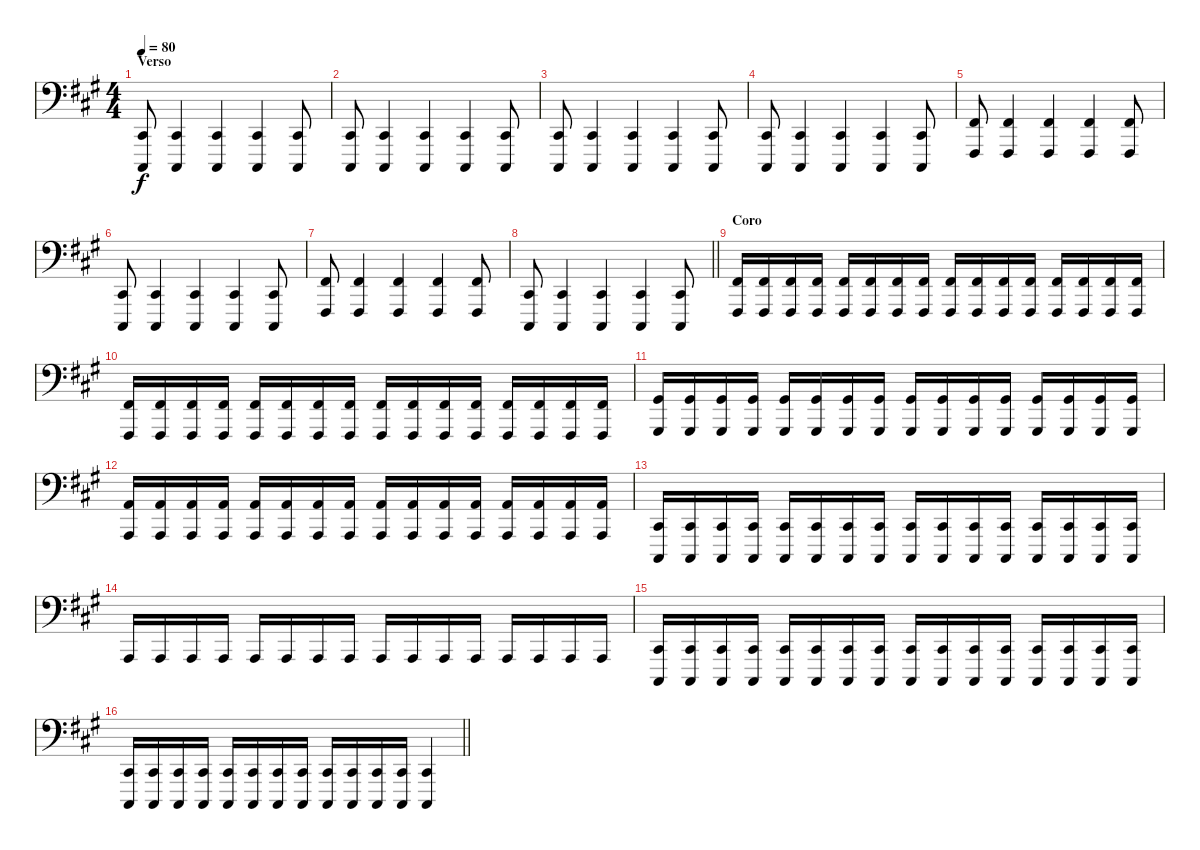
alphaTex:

\track "" {instrument acousticgrandpiano}
\staff {score}
\tuning (E2 B1 G1 D1 A0 E0 C0) {hide}
\ts (4 4)
\section ("" "Verso")
\tempo 80
\clef f4
\ks f#minor
(4.5 1.7).8{ot 8vb dy f} (4.5 1.7).4{ot 8vb} (4.5 1.7).4{ot 8vb} (4.5 1.7).4{ot 8vb} (4.5 1.7).8{ot 8vb} |
(4.5 1.7).8{ot 8vb} (4.5 1.7).4{ot 8vb} (4.5 1.7).4{ot 8vb} (4.5 1.7).4{ot 8vb} (4.5 1.7).8{ot 8vb} |
(4.5 1.7).8{ot 8vb} (4.5 1.7).4{ot 8vb} (4.5 1.7).4{ot 8vb} (4.5 1.7).4{ot 8vb} (4.5 1.7).8{ot 8vb} |
(4.5 1.7).8{ot 8vb} (4.5 1.7).4{ot 8vb} (4.5 1.7).4{ot 8vb} (4.5 1.7).4{ot 8vb} (4.5 1.7).8{ot 8vb} |
(4.4 2.6).8{ot 8vb} (4.4 2.6).4{ot 8vb} (4.4 2.6).4{ot 8vb} (4.4 2.6).4{ot 8vb} (4.4 2.6).8{ot 8vb} |
(4.5 1.7).8{ot 8vb} (4.5 1.7).4{ot 8vb} (4.5 1.7).4{ot 8vb} (4.5 1.7).4{ot 8vb} (4.5 1.7).8{ot 8vb} |
(4.4 2.6).8{ot 8vb} (4.4 2.6).4{ot 8vb} (4.4 2.6).4{ot 8vb} (4.4 2.6).4{ot 8vb} (4.4 2.6).8{ot 8vb} |
\barLineRight lightlight
(4.5 1.7).8{ot 8vb} (4.5 1.7).4{ot 8vb} (4.5 1.7).4{ot 8vb} (4.5 1.7).4{ot 8vb} (4.5 1.7).8{ot 8vb} |
\section ("" "Coro")
(4.4 2.6).16{ot 8vb} (4.4 2.6).16{ot 8vb} (4.4 2.6).16{ot 8vb} (4.4 2.6).16{ot 8vb} (4.4 2.6).16{ot 8vb} (4.4 2.6).16{ot 8vb} (4.4 2.6).16{ot 8vb} (4.4 2.6).16{ot 8vb} (4.4 2.6).16{ot 8vb} (4.4 2.6).16{ot 8vb} (4.4 2.6).16{ot 8vb} (4.4 2.6).16{ot 8vb} (4.4 2.6).16{ot 8vb} (4.4 2.6).16{ot 8vb} (4.4 2.6).16{ot 8vb} (4.4 2.6).16{ot 8vb} |
(4.4 2.6).16{ot 8vb} (4.4 2.6).16{ot 8vb} (4.4 2.6).16{ot 8vb} (4.4 2.6).16{ot 8vb} (4.4 2.6).16{ot 8vb} (4.4 2.6).16{ot 8vb} (4.4 2.6).16{ot 8vb} (4.4 2.6).16{ot 8vb} (4.4 2.6).16{ot 8vb} (4.4 2.6).16{ot 8vb} (4.4 2.6).16{ot 8vb} (4.4 2.6).16{ot 8vb} (4.4 2.6).16{ot 8vb} (4.4 2.6).16{ot 8vb} (4.4 2.6).16{ot 8vb} (4.4 2.6).16{ot 8vb} |
(6.4 4.6).16{ot 8vb} (6.4 4.6).16{ot 8vb} (6.4 4.6).16{ot 8vb} (6.4 4.6).16{ot 8vb} (6.4 4.6).16{ot 8vb} (6.4 4.6).16{ot 8vb} (6.4 4.6).16{ot 8vb} (6.4 4.6).16{ot 8vb} (6.4 4.6).16{ot 8vb} (6.4 4.6).16{ot 8vb} (6.4 4.6).16{ot 8vb} (6.4 4.6).16{ot 8vb} (6.4 4.6).16{ot 8vb} (6.4 4.6).16{ot 8vb} (6.4 4.6).16{ot 8vb} (6.4 4.6).16{ot 8vb} |
(2.3 0.5).16{ot 8vb} (2.3 0.5).16{ot 8vb} (2.3 0.5).16{ot 8vb} (2.3 0.5).16{ot 8vb} (2.3 0.5).16{ot 8vb} (2.3 0.5).16{ot 8vb} (2.3 0.5).16{ot 8vb} (2.3 0.5).16{ot 8vb} (2.3 0.5).16{ot 8vb} (2.3 0.5).16{ot 8vb} (2.3 0.5).16{ot 8vb} (2.3 0.5).16{ot 8vb} (2.3 0.5).16{ot 8vb} (2.3 0.5).16{ot 8vb} (2.3 0.5).16{ot 8vb} (2.3 0.5).16{ot 8vb} |
(4.5 1.7).16{ot 8vb} (4.5 1.7).16{ot 8vb} (4.5 1.7).16{ot 8vb} (4.5 1.7).16{ot 8vb} (4.5 1.7).16{ot 8vb} (4.5 1.7).16{ot 8vb} (4.5 1.7).16{ot 8vb} (4.5 1.7).16{ot 8vb} (4.5 1.7).16{ot 8vb} (4.5 1.7).16{ot 8vb} (4.5 1.7).16{ot 8vb} (4.5 1.7).16{ot 8vb} (4.5 1.7).16{ot 8vb} (4.5 1.7).16{ot 8vb} (4.5 1.7).16{ot 8vb} (4.5 1.7).16{ot 8vb} |
0.5.16{ot 8vb} 0.5.16{ot 8vb} 0.5.16{ot 8vb} 0.5.16{ot 8vb} 0.5.16{ot 8vb} 0.5.16{ot 8vb} 0.5.16{ot 8vb} 0.5.16{ot 8vb} 0.5.16{ot 8vb} 0.5.16{ot 8vb} 0.5.16{ot 8vb} 0.5.16{ot 8vb} 0.5.16{ot 8vb} 0.5.16{ot 8vb} 0.5.16{ot 8vb} 0.5.16{ot 8vb} |
(4.5 1.7).16{ot 8vb} (4.5 1.7).16{ot 8vb} (4.5 1.7).16{ot 8vb} (4.5 1.7).16{ot 8vb} (4.5 1.7).16{ot 8vb} (4.5 1.7).16{ot 8vb} (4.5 1.7).16{ot 8vb} (4.5 1.7).16{ot 8vb} (4.5 1.7).16{ot 8vb} (4.5 1.7).16{ot 8vb} (4.5 1.7).16{ot 8vb} (4.5 1.7).16{ot 8vb} (4.5 1.7).16{ot 8vb} (4.5 1.7).16{ot 8vb} (4.5 1.7).16{ot 8vb} (4.5 1.7).16{ot 8vb} |
\barLineRight lightlight
(4.5 1.7).16{ot 8vb} (4.5 1.7).16{ot 8vb} (4.5 1.7).16{ot 8vb} (4.5 1.7).16{ot 8vb} (4.5 1.7).16{ot 8vb} (4.5 1.7).16{ot 8vb} (4.5 1.7).16{ot 8vb} (4.5 1.7).16{ot 8vb} (4.5 1.7).16{ot 8vb} (4.5 1.7).16{ot 8vb} (4.5 1.7).16{ot 8vb} (4.5 1.7).16{ot 8vb} (4.5 1.7).4{ot 8vb}
